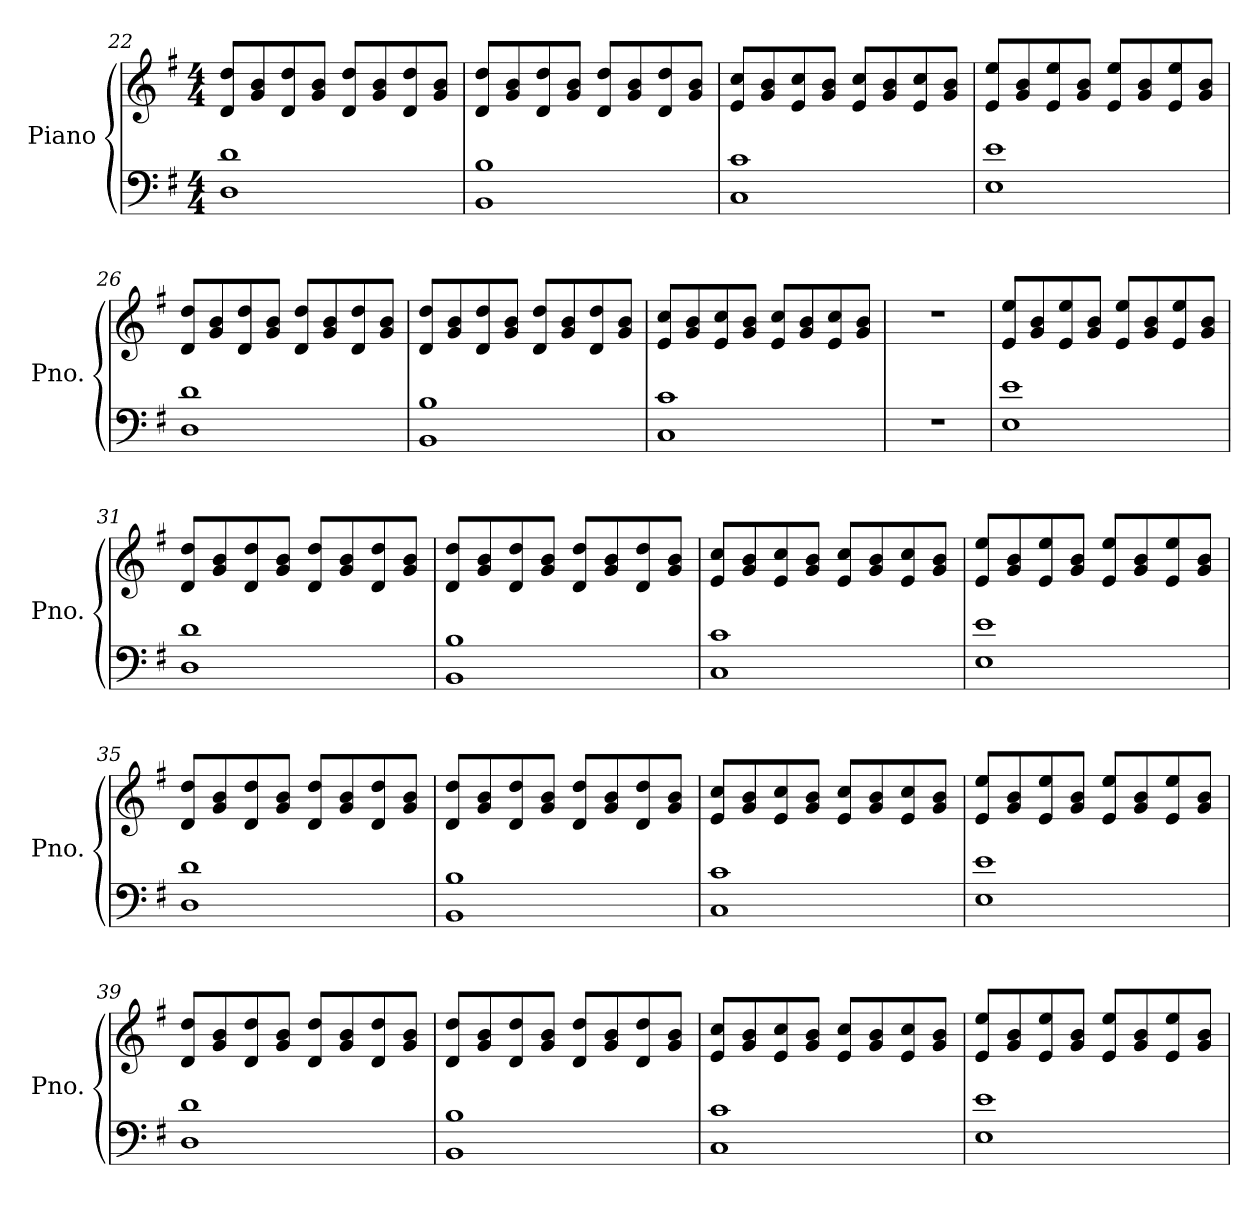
**kern	**kern
*part1	*part1
*staff2	*staff1
*I"Piano	*
*I'Pno.	*
*clefF4	*clefG2
*k[f#]	*k[f#]
*M4/4	*M4/4
=22	=22
1D 1d	8d/ 8dd/L
.	8g/ 8b/
.	8d/ 8dd/
.	8g/ 8b/J
.	8d/ 8dd/L
.	8g/ 8b/
.	8d/ 8dd/
.	8g/ 8b/J
=23	=23
1BB 1B	8d/ 8dd/L
.	8g/ 8b/
.	8d/ 8dd/
.	8g/ 8b/J
.	8d/ 8dd/L
.	8g/ 8b/
.	8d/ 8dd/
.	8g/ 8b/J
=24	=24
1C 1c	8e/ 8cc/L
.	8g/ 8b/
.	8e/ 8cc/
.	8g/ 8b/J
.	8e/ 8cc/L
.	8g/ 8b/
.	8e/ 8cc/
.	8g/ 8b/J
=25	=25
1E 1e	8e/ 8ee/L
.	8g/ 8b/
.	8e/ 8ee/
.	8g/ 8b/J
.	8e/ 8ee/L
.	8g/ 8b/
.	8e/ 8ee/
.	8g/ 8b/J
!!LO:PB:g=z
=26	=26
1D 1d	8d/ 8dd/L
.	8g/ 8b/
.	8d/ 8dd/
.	8g/ 8b/J
.	8d/ 8dd/L
.	8g/ 8b/
.	8d/ 8dd/
.	8g/ 8b/J
=27	=27
1BB 1B	8d/ 8dd/L
.	8g/ 8b/
.	8d/ 8dd/
.	8g/ 8b/J
.	8d/ 8dd/L
.	8g/ 8b/
.	8d/ 8dd/
.	8g/ 8b/J
=28	=28
1C 1c	8e/ 8cc/L
.	8g/ 8b/
.	8e/ 8cc/
.	8g/ 8b/J
.	8e/ 8cc/L
.	8g/ 8b/
.	8e/ 8cc/
.	8g/ 8b/J
=29	=29
1r	1r
=30	=30
1E 1e	8e/ 8ee/L
.	8g/ 8b/
.	8e/ 8ee/
.	8g/ 8b/J
.	8e/ 8ee/L
.	8g/ 8b/
.	8e/ 8ee/
.	8g/ 8b/J
=31	=31
1D 1d	8d/ 8dd/L
.	8g/ 8b/
.	8d/ 8dd/
.	8g/ 8b/J
.	8d/ 8dd/L
.	8g/ 8b/
.	8d/ 8dd/
.	8g/ 8b/J
!!LO:LB:g=z
=32	=32
1BB 1B	8d/ 8dd/L
.	8g/ 8b/
.	8d/ 8dd/
.	8g/ 8b/J
.	8d/ 8dd/L
.	8g/ 8b/
.	8d/ 8dd/
.	8g/ 8b/J
=33	=33
1C 1c	8e/ 8cc/L
.	8g/ 8b/
.	8e/ 8cc/
.	8g/ 8b/J
.	8e/ 8cc/L
.	8g/ 8b/
.	8e/ 8cc/
.	8g/ 8b/J
=34	=34
1E 1e	8e/ 8ee/L
.	8g/ 8b/
.	8e/ 8ee/
.	8g/ 8b/J
.	8e/ 8ee/L
.	8g/ 8b/
.	8e/ 8ee/
.	8g/ 8b/J
=35	=35
1D 1d	8d/ 8dd/L
.	8g/ 8b/
.	8d/ 8dd/
.	8g/ 8b/J
.	8d/ 8dd/L
.	8g/ 8b/
.	8d/ 8dd/
.	8g/ 8b/J
=36	=36
1BB 1B	8d/ 8dd/L
.	8g/ 8b/
.	8d/ 8dd/
.	8g/ 8b/J
.	8d/ 8dd/L
.	8g/ 8b/
.	8d/ 8dd/
.	8g/ 8b/J
!!LO:LB:g=z
=37	=37
1C 1c	8e/ 8cc/L
.	8g/ 8b/
.	8e/ 8cc/
.	8g/ 8b/J
.	8e/ 8cc/L
.	8g/ 8b/
.	8e/ 8cc/
.	8g/ 8b/J
=38	=38
1E 1e	8e/ 8ee/L
.	8g/ 8b/
.	8e/ 8ee/
.	8g/ 8b/J
.	8e/ 8ee/L
.	8g/ 8b/
.	8e/ 8ee/
.	8g/ 8b/J
=39	=39
1D 1d	8d/ 8dd/L
.	8g/ 8b/
.	8d/ 8dd/
.	8g/ 8b/J
.	8d/ 8dd/L
.	8g/ 8b/
.	8d/ 8dd/
.	8g/ 8b/J
=40	=40
1BB 1B	8d/ 8dd/L
.	8g/ 8b/
.	8d/ 8dd/
.	8g/ 8b/J
.	8d/ 8dd/L
.	8g/ 8b/
.	8d/ 8dd/
.	8g/ 8b/J
=41	=41
1C 1c	8e/ 8cc/L
.	8g/ 8b/
.	8e/ 8cc/
.	8g/ 8b/J
.	8e/ 8cc/L
.	8g/ 8b/
.	8e/ 8cc/
.	8g/ 8b/J
!!LO:LB:g=z
=42	=42
1E 1e	8e/ 8ee/L
.	8g/ 8b/
.	8e/ 8ee/
.	8g/ 8b/J
.	8e/ 8ee/L
.	8g/ 8b/
.	8e/ 8ee/
.	8g/ 8b/J
=	=
*-	*-
